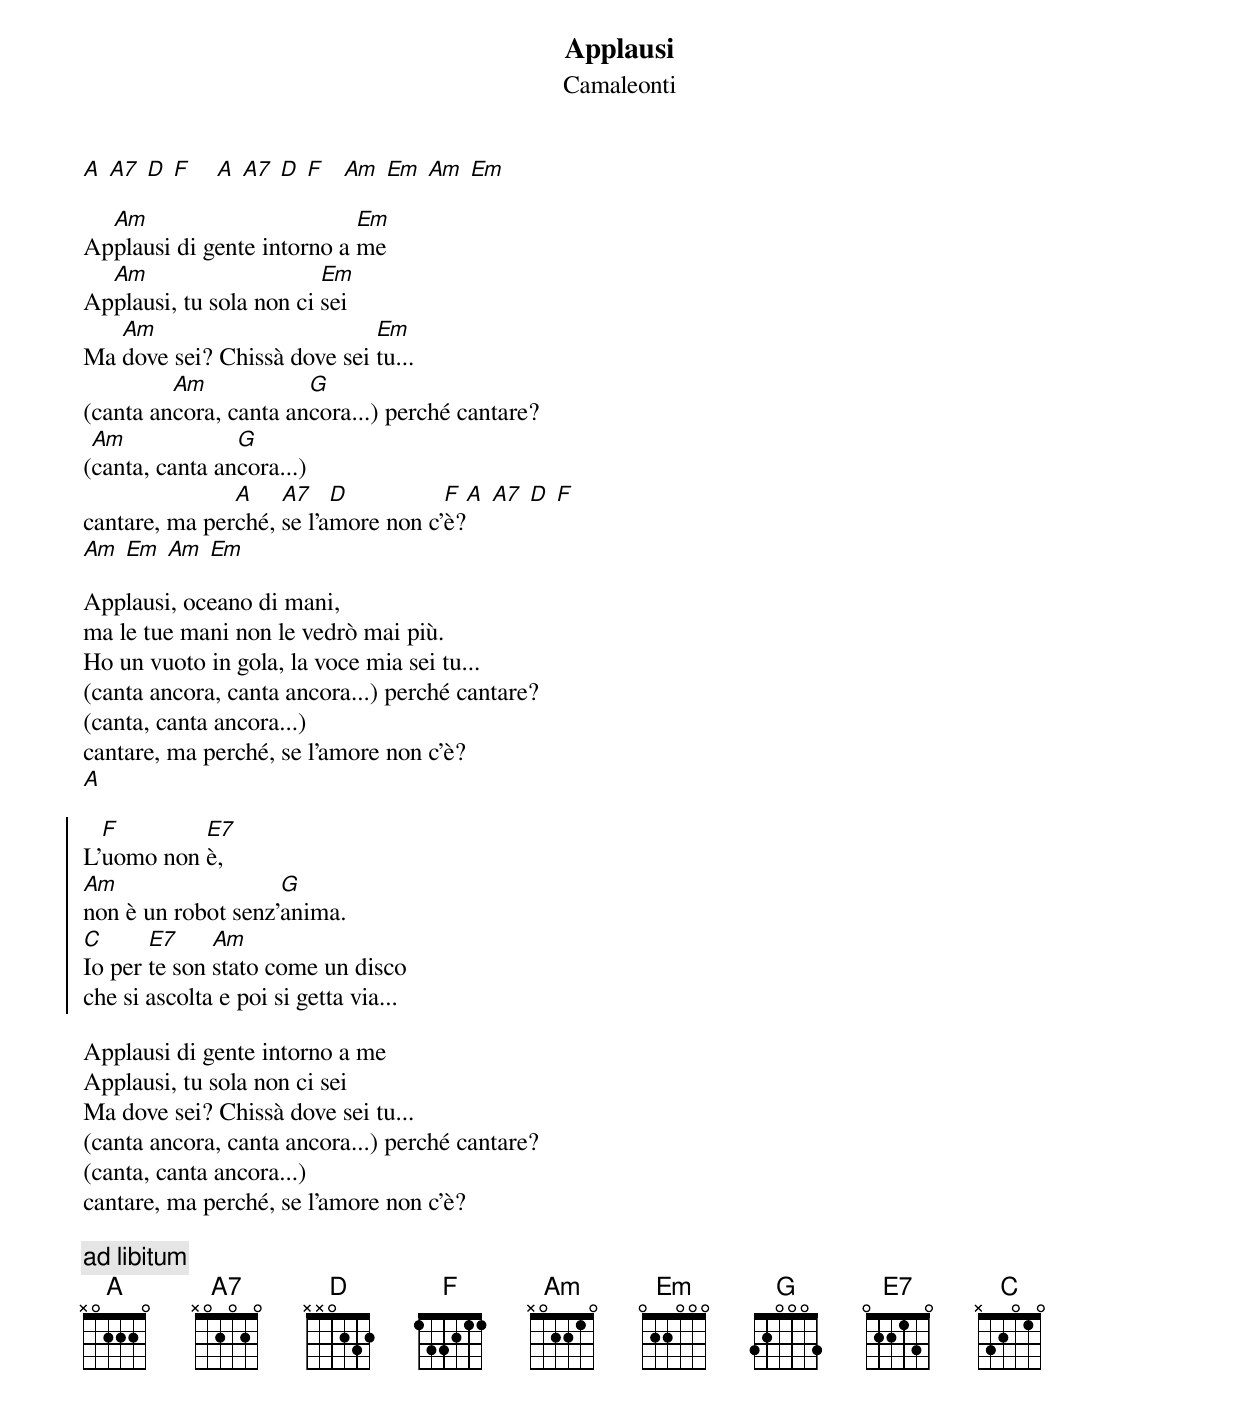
{title: Applausi}
{subtitle: Camaleonti}

[A] [A7] [D] [F]    [A] [A7] [D] [F]   [Am] [Em] [Am] [Em]

Ap[Am]plausi di gente intorno a [Em]me
Ap[Am]plausi, tu sola non ci [Em]sei
Ma [Am]dove sei? Chissà dove sei [Em]tu...
(canta an[Am]cora, canta an[G]cora...) perché cantare?
([Am]canta, canta an[G]cora...)
cantare, ma per[A]ché, [A7]se l'a[D]more non c'[F]è?[A] [A7] [D] [F]
[Am] [Em] [Am] [Em]

Applausi, oceano di mani,
ma le tue mani non le vedrò mai più.
Ho un vuoto in gola, la voce mia sei tu...
(canta ancora, canta ancora...) perché cantare?
(canta, canta ancora...)
cantare, ma perché, se l'amore non c'è?
[A]

{soc}
L'[F]uomo non [E7]è,
[Am]non è un robot senz'[G]anima.
[C]Io per [E7]te son [Am]stato come un disco
che si ascolta e poi si getta via...
{eoc}

Applausi di gente intorno a me
Applausi, tu sola non ci sei
Ma dove sei? Chissà dove sei tu...
(canta ancora, canta ancora...) perché cantare?
(canta, canta ancora...)
cantare, ma perché, se l'amore non c'è?

{c: ad libitum}
